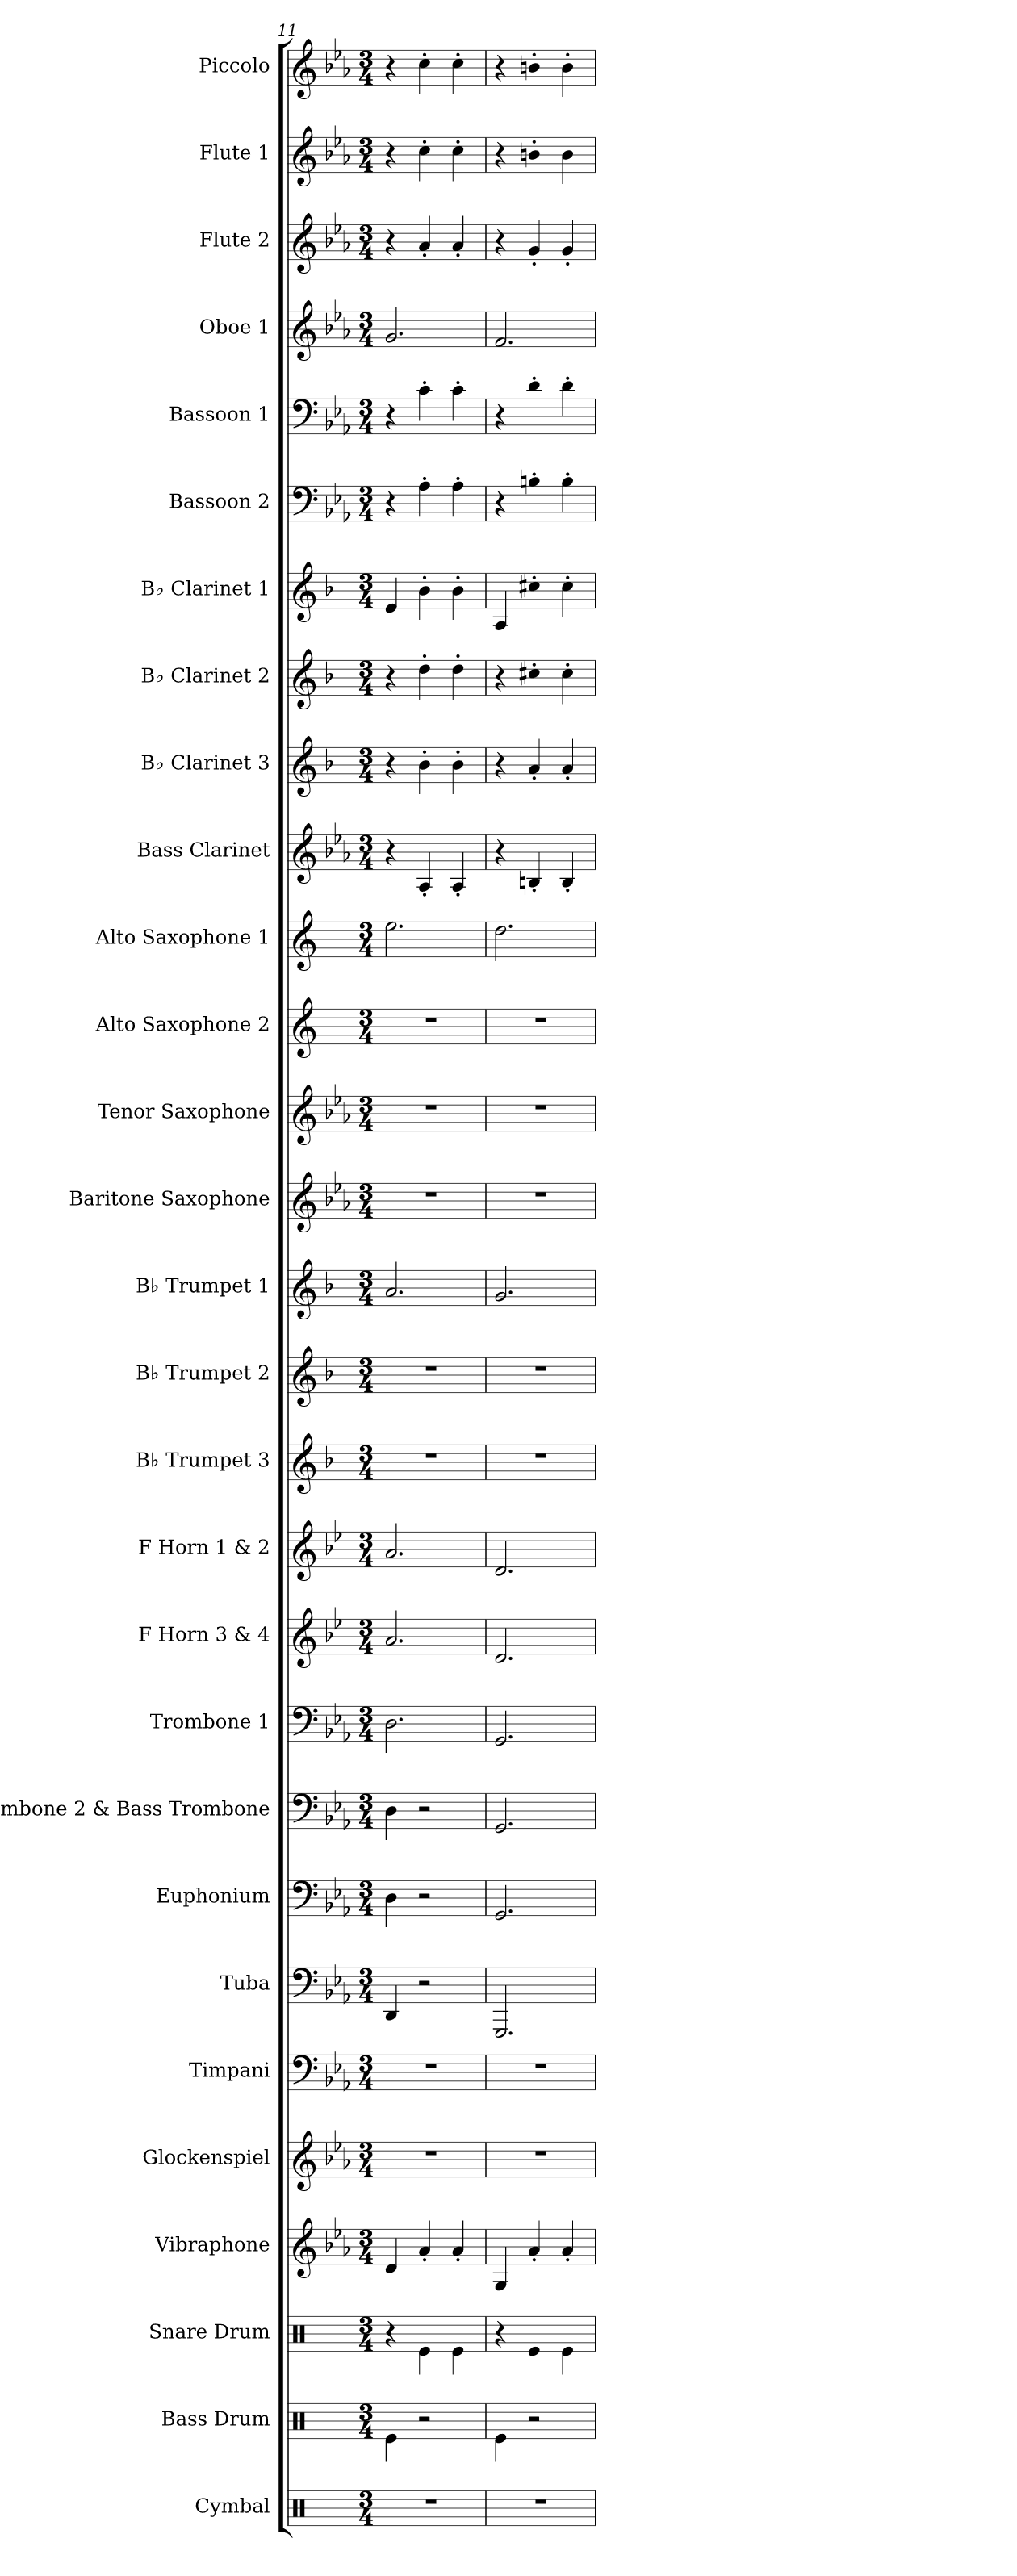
**kern	**kern	**kern	**kern	**kern	**kern	**kern	**kern	**kern	**kern	**kern	**kern	**kern	**kern	**kern	**kern	**kern	**kern	**kern	**kern	**kern	**kern	**kern	**kern	**kern	**kern	**kern	**kern	**kern
*part29	*part28	*part27	*part26	*part25	*part24	*part23	*part22	*part21	*part20	*part19	*part18	*part17	*part16	*part15	*part14	*part13	*part12	*part11	*part10	*part9	*part8	*part7	*part6	*part5	*part4	*part3	*part2	*part1
*staff29	*staff28	*staff27	*staff26	*staff25	*staff24	*staff23	*staff22	*staff21	*staff20	*staff19	*staff18	*staff17	*staff16	*staff15	*staff14	*staff13	*staff12	*staff11	*staff10	*staff9	*staff8	*staff7	*staff6	*staff5	*staff4	*staff3	*staff2	*staff1
*I"Cymbal	*I"Bass Drum	*I"Snare Drum	*I"Vibraphone	*I"Glockenspiel	*I"Timpani	*I"Tuba	*I"Euphonium	*I"Trombone 2 &amp; Bass Trombone	*I"Trombone 1	*I"F Horn 3 &amp; 4	*I"F Horn 1 &amp; 2	*I"B♭ Trumpet 3	*I"B♭ Trumpet 2	*I"B♭ Trumpet 1	*I"Baritone Saxophone	*I"Tenor Saxophone	*I"Alto Saxophone 2	*I"Alto Saxophone 1	*I"Bass Clarinet	*I"B♭ Clarinet 3	*I"B♭ Clarinet 2	*I"B♭ Clarinet 1	*I"Bassoon 2	*I"Bassoon 1	*I"Oboe 1	*I"Flute 2	*I"Flute 1	*I"Piccolo
*I'Cym.	*I'B. Dr.	*I'Sn. Dr.	*I'Vib.	*I'Glk.	*I'Timp.	*I'Tba.	*I'Euph.	*I'Tbn. 2 B. Tbn.	*I'Tbn. 1	*I'F Hn. 3 4	*I'F Hn. 1 2	*I'B♭ Tpt. 3	*I'B♭ Tpt. 2	*I'B♭ Tpt. 1	*I'Bar. Sax.	*I'T. Sax.	*I'A. Sax. 2	*I'A. Sax. 1	*I'B. Cl.	*I'B♭ Cl. 3	*I'B♭ Cl. 2	*I'B♭ Cl. 1	*I'Bsn. 2	*I'Bsn. 1	*I'Ob. 1	*I'Fl. 2	*I'Fl. 1	*I'Picc.
*clefX	*clefX	*clefX	*clefG2	*clefG2	*clefF4	*clefF4	*clefF4	*clefF4	*clefF4	*clefG2	*clefG2	*clefG2	*clefG2	*clefG2	*clefG2	*clefG2	*clefG2	*clefG2	*clefG2	*clefG2	*clefG2	*clefG2	*clefF4	*clefF4	*clefG2	*clefG2	*clefG2	*clefG2
*	*	*	*	*ITrd-14c-24	*	*	*	*	*	*ITrd4c7	*ITrd4c7	*ITrd1c2	*ITrd1c2	*ITrd1c2	*ITrd12c21	*ITrd8c14	*ITrd5c9	*ITrd5c9	*ITrd8c14	*ITrd1c2	*ITrd1c2	*ITrd1c2	*	*	*	*	*	*ITrd-7c-12
*k[]	*k[]	*k[]	*k[b-e-a-]	*k[b-e-a-]	*k[b-e-a-]	*k[b-e-a-]	*k[b-e-a-]	*k[b-e-a-]	*k[b-e-a-]	*k[b-e-a-]	*k[b-e-a-]	*k[b-e-a-]	*k[b-e-a-]	*k[b-e-a-]	*k[b-e-a-]	*k[b-e-a-]	*k[b-e-a-]	*k[b-e-a-]	*k[b-e-a-]	*k[b-e-a-]	*k[b-e-a-]	*k[b-e-a-]	*k[b-e-a-]	*k[b-e-a-]	*k[b-e-a-]	*k[b-e-a-]	*k[b-e-a-]	*k[b-e-a-]
*M3/4	*M3/4	*M3/4	*M3/4	*M3/4	*M3/4	*M3/4	*M3/4	*M3/4	*M3/4	*M3/4	*M3/4	*M3/4	*M3/4	*M3/4	*M3/4	*M3/4	*M3/4	*M3/4	*M3/4	*M3/4	*M3/4	*M3/4	*M3/4	*M3/4	*M3/4	*M3/4	*M3/4	*M3/4
=11	=11	=11	=11	=11	=11	=11	=11	=11	=11	=11	=11	=11	=11	=11	=11	=11	=11	=11	=11	=11	=11	=11	=11	=11	=11	=11	=11	=11
2.r	4Re\	4r	4d/	2.r	2.r	4DD/	4D\	4D\	2.D\	2.d/	2.d/	2.r	2.r	2.g/	2.r	2.r	2.r	2.g\	4r	4r	4r	4d/	4r	4r	2.g/	4r	4r	4r
.	2r	4Re\	4a-'/	.	.	2r	2r	2r	.	.	.	.	.	.	.	.	.	.	4AA-'/	4a-'\	4cc'\	4a-'\	4A-'\	4c'\	.	4a-'/	4cc'\	4ccc'\
.	.	4Re\	4a-'/	.	.	.	.	.	.	.	.	.	.	.	.	.	.	.	4AA-'/	4a-'\	4cc'\	4a-'\	4A-'\	4c'\	.	4a-'/	4cc'\	4ccc'\
=12	=12	=12	=12	=12	=12	=12	=12	=12	=12	=12	=12	=12	=12	=12	=12	=12	=12	=12	=12	=12	=12	=12	=12	=12	=12	=12	=12	=12
2.r	4Re\	4r	4G/	2.r	2.r	2.GGG/	2.GG/	2.GG/	2.GG/	2.G/	2.G/	2.r	2.r	2.f/	2.r	2.r	2.r	2.f\	4r	4r	4r	4G/	4r	4r	2.f/	4r	4r	4r
.	2r	4Re\	4a-'/	.	.	.	.	.	.	.	.	.	.	.	.	.	.	.	4BBn'/	4g'/	4bn'\	4bn'\	4Bn'\	4d'\	.	4g'/	4bn'\	4bbn'\
.	.	4Re\	4a-'/	.	.	.	.	.	.	.	.	.	.	.	.	.	.	.	4BB'/	4g'/	4b'\	4b'\	4B'\	4d'\	.	4g'/	4b\	4bb'\
=	=	=	=	=	=	=	=	=	=	=	=	=	=	=	=	=	=	=	=	=	=	=	=	=	=	=	=	=
*-	*-	*-	*-	*-	*-	*-	*-	*-	*-	*-	*-	*-	*-	*-	*-	*-	*-	*-	*-	*-	*-	*-	*-	*-	*-	*-	*-	*-
